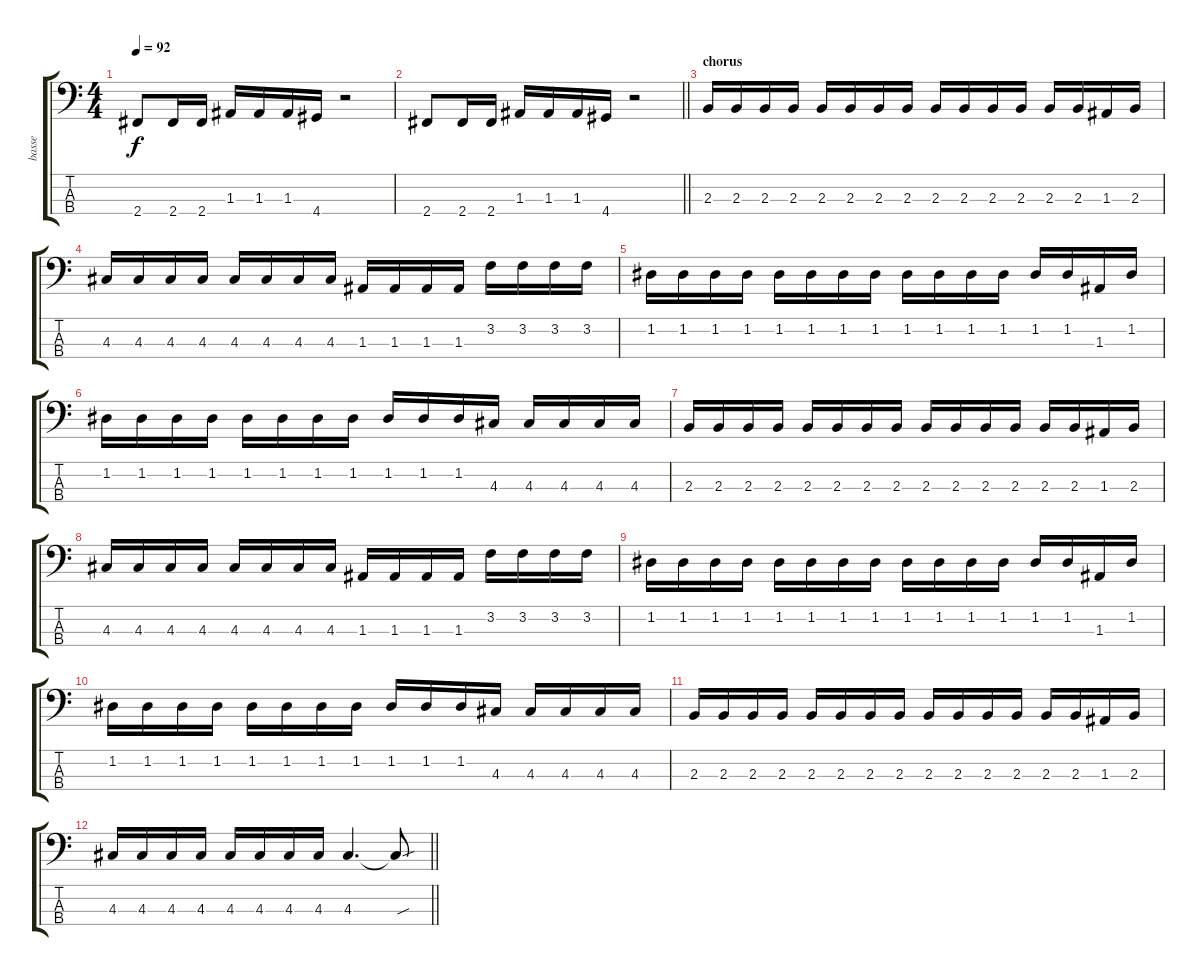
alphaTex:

\track ("basse" "basse") {instrument electricbassfinger}
\staff {score tabs}
\tuning (G2 D2 A1 E1) {hide}
\ts (4 4)
\tempo 92
\clef f4
\ks c
2.4.8{dy f} 2.4.16 2.4.16 1.3.16 1.3.16 1.3.16 4.4.16 r.2 |
\barLineRight lightlight
2.4.8 2.4.16 2.4.16 1.3.16 1.3.16 1.3.16 4.4.16 r.2 |
\section ("" "chorus")
2.3.16 2.3.16 2.3.16 2.3.16 2.3.16 2.3.16 2.3.16 2.3.16 2.3.16 2.3.16 2.3.16 2.3.16 2.3.16 2.3.16 1.3.16 2.3.16 |
4.3.16 4.3.16 4.3.16 4.3.16 4.3.16 4.3.16 4.3.16 4.3.16 1.3.16 1.3.16 1.3.16 1.3.16 3.2.16 3.2.16 3.2.16 3.2.16 |
1.2.16 1.2.16 1.2.16 1.2.16 1.2.16 1.2.16 1.2.16 1.2.16 1.2.16 1.2.16 1.2.16 1.2.16 1.2.16 1.2.16 1.3.16 1.2.16 |
1.2.16 1.2.16 1.2.16 1.2.16 1.2.16 1.2.16 1.2.16 1.2.16 1.2.16 1.2.16 1.2.16 4.3.16 4.3.16 4.3.16 4.3.16 4.3.16 |
2.3.16 2.3.16 2.3.16 2.3.16 2.3.16 2.3.16 2.3.16 2.3.16 2.3.16 2.3.16 2.3.16 2.3.16 2.3.16 2.3.16 1.3.16 2.3.16 |
4.3.16 4.3.16 4.3.16 4.3.16 4.3.16 4.3.16 4.3.16 4.3.16 1.3.16 1.3.16 1.3.16 1.3.16 3.2.16 3.2.16 3.2.16 3.2.16 |
1.2.16 1.2.16 1.2.16 1.2.16 1.2.16 1.2.16 1.2.16 1.2.16 1.2.16 1.2.16 1.2.16 1.2.16 1.2.16 1.2.16 1.3.16 1.2.16 |
1.2.16 1.2.16 1.2.16 1.2.16 1.2.16 1.2.16 1.2.16 1.2.16 1.2.16 1.2.16 1.2.16 4.3.16 4.3.16 4.3.16 4.3.16 4.3.16 |
2.3.16 2.3.16 2.3.16 2.3.16 2.3.16 2.3.16 2.3.16 2.3.16 2.3.16 2.3.16 2.3.16 2.3.16 2.3.16 2.3.16 1.3.16 2.3.16 |
\barLineRight lightlight
4.3.16 4.3.16 4.3.16 4.3.16 4.3.16 4.3.16 4.3.16 4.3.16 4.3.4{d} 4.3{sou t}.8
